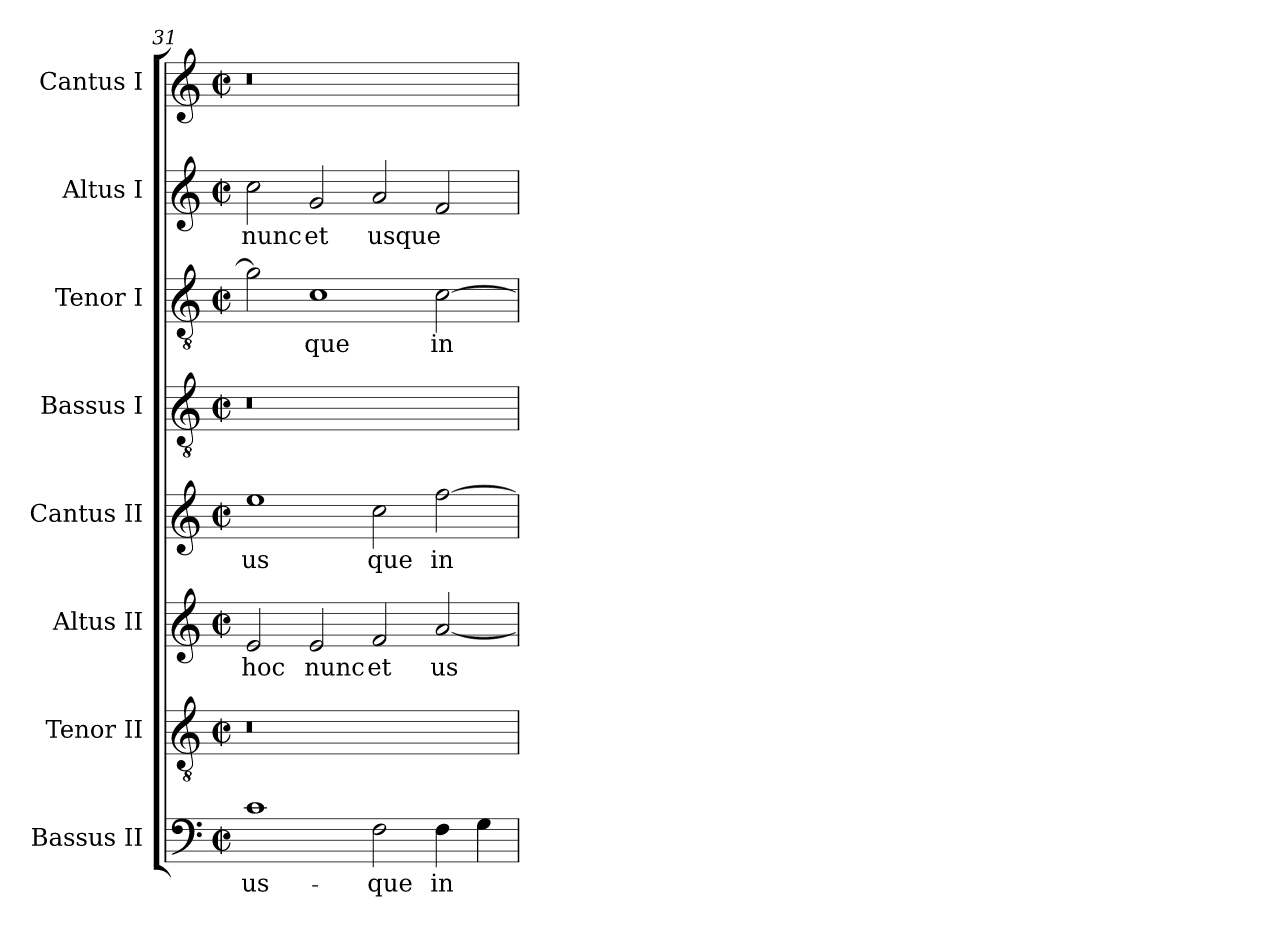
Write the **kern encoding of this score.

**kern	**text	**kern	**kern	**text	**kern	**text	**kern	**kern	**text	**kern	**text	**kern
*part8	*part8	*part7	*part6	*part6	*part5	*part5	*part4	*part3	*part3	*part2	*part2	*part1
*staff8	*staff8	*staff7	*staff6	*staff6	*staff5	*staff5	*staff4	*staff3	*staff3	*staff2	*staff2	*staff1
*I"Bassus II	*	*I"Tenor II	*I"Altus II	*	*I"Cantus II	*	*I"Bassus I	*I"Tenor I	*	*I"Altus I	*	*I"Cantus I
*clefF4	*	*clefGv2	*clefG2	*	*clefG2	*	*clefGv2	*clefGv2	*	*clefG2	*	*clefG2
*M2/2	*	*M2/2	*M2/2	*	*M2/2	*	*M2/2	*M2/2	*	*M2/2	*	*M2/2
*met(c|)	*	*met(c|)	*met(c|)	*	*met(c|)	*	*met(c|)	*met(c|)	*	*met(c|)	*	*met(c|)
=31	=31	=31	=31	=31	=31	=31	=31	=31	=31	=31	=31	=31
!	!LO:LY:b:cj	!	!	!LO:LY:b:cj	!	!LO:LY:b:cj	!	!	!	!	!LO:LY:b:cj	!
1c	us-	0r	2e/	hoc	1ee	us	0r	2g\]	.	2cc\	nunc	0r
!	!	!	!	!LO:LY:b:cj	!	!	!	!	!LO:LY:b:cj	!	!LO:LY:b:cj	!
.	.	.	2e/	nunc	.	.	.	1c	-que	2g/	et	.
!	!LO:LY:b:cj	!	!	!LO:LY:b:cj	!	!LO:LY:b:cj	!	!	!	!	!LO:LY:b	!
2F\	-que	.	2f/	et	2cc\	que	.	.	.	2a/	usque	.
!	!LO:LY:b:cj	!	!	!LO:LY:b:cj	!	!LO:LY:b:cj	!	!	!LO:LY:b:cj	!	!	!
4F\	in	.	[<2a/	us	[>2ff\	in	.	[>2c\	in	2f/	.	.
4G\	.	.	.	.	.	.	.	.	.	.	.	.
=	=	=	=	=	=	=	=	=	=	=	=	=
*-	*-	*-	*-	*-	*-	*-	*-	*-	*-	*-	*-	*-
